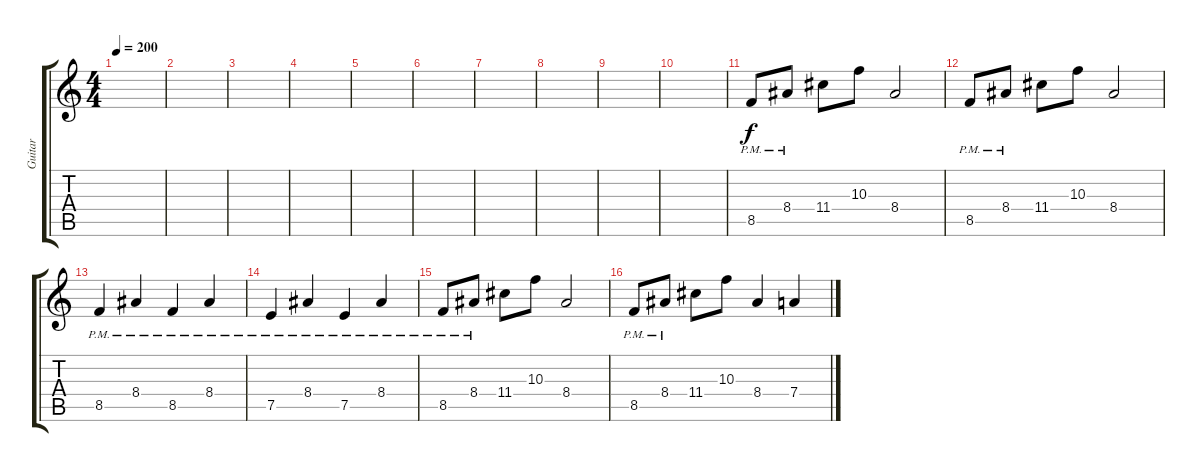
\track ("Guitar" "Guitar") {instrument distortionguitar}
\staff {score tabs}
\tuning (E4 B3 G3 D3 A2 E2) {hide}
\ts (4 4)
\tempo 200
\clef g2
\ks c
|
|
|
|
|
|
|
|
|
|
8.5{pm}.8 8.4{pm}.8 11.4.8 10.3.8 8.4.2 |
8.5{pm}.8 8.4{pm}.8 11.4.8 10.3.8 8.4.2 |
8.5{pm}.4 8.4{pm}.4 8.5{pm}.4 8.4{pm}.4 |
7.5{pm}.4 8.4{pm}.4 7.5{pm}.4 8.4{pm}.4 |
8.5{pm}.8 8.4{pm}.8 11.4.8 10.3.8 8.4.2 |
8.5{pm}.8 8.4{pm}.8 11.4.8 10.3.8 8.4.4 7.4.4
